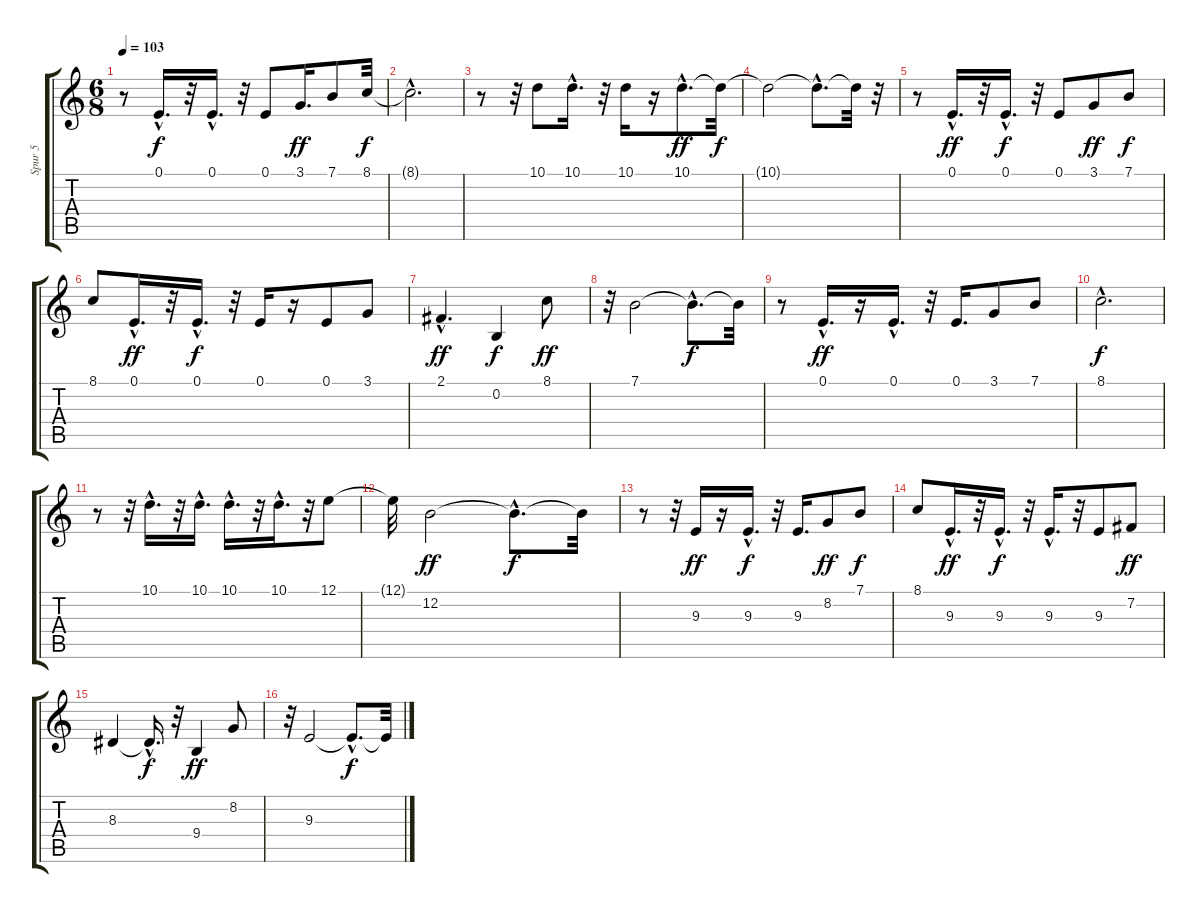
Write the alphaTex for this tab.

\track ("Spur 5" "Spur 5") {instrument acousticgrandpiano}
\staff {score tabs}
\tuning (E4 B3 G3 D3 A2 E2) {hide}
\ts (6 8)
\tempo 103
\clef g2
\ks c
r.8{dy f} 0.1{hac}.16{d volume 11 instrument distortionguitar} r.32 0.1{hac}.16{d} r.32 0.1.8 3.1.16{d dy ff} 7.1.8 8.1.32{dy f} |
8.1{hac t}.2{d} |
r.8 r.32 10.1.8 10.1{hac}.16{d} r.32 10.1.16 r.16 10.1{hac}.8{d dy ff} 10.1{t}.32{dy f} |
10.1{t}.2 10.1{hac t}.8{d} 10.1{t}.32 r.32 |
r.8 0.1{hac}.16{d dy ff} r.32 0.1{hac}.16{d dy f} r.32 0.1.8 3.1.8{dy ff} 7.1.8{dy f} |
8.1.8 0.1{hac}.16{d dy ff} r.32 0.1{hac}.16{d dy f} r.32 0.1.16 r.16 0.1.8 3.1.8 |
2.1{hac}.4{d dy ff} 0.2.4{dy f} 8.1.8{dy ff} |
r.32 7.1.2 7.1{hac t}.8{d dy f} 7.1{t}.32 |
r.8 0.1{hac}.16{d dy ff} r.16 0.1{hac}.16{d} r.32 0.1.16{d} 3.1.8 7.1.8 |
8.1{hac}.2{d dy f} |
r.8 r.32 10.1{hac}.16{d} r.32 10.1{hac}.16{d} 10.1{hac}.16{d} r.32 10.1{hac}.16{d} r.32 12.1.8 |
12.1{t}.32 12.2.2{dy ff} 12.2{hac t}.8{d dy f} 12.2{t}.32 |
r.8 r.32 9.3.16{dy ff} r.16 9.3{hac}.16{d dy f} r.32 9.3.16{d} 8.2.8{dy ff} 7.1.8{dy f} |
8.1.8 9.3{hac}.16{d dy ff} r.32 9.3{hac}.16{d dy f} r.32 9.3{hac}.16{d} r.32 9.3.8 7.2.8{dy ff} |
8.3.4 8.3{hac t}.16{d dy f} r.32 9.4.4{dy ff} 8.2.8 |
r.32 9.3.2 9.3{hac t}.8{d dy f} 9.3{t}.32
